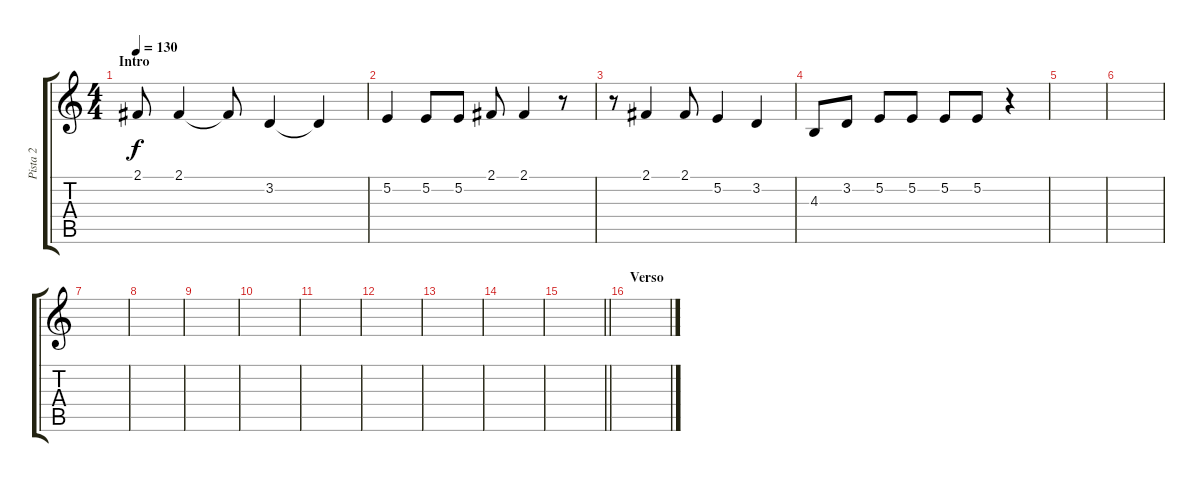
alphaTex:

\track ("Pista 2" "Pista 2") {instrument viola}
\staff {score tabs}
\tuning (E4 B3 G3 D3 A2 E2) {hide}
\ts (4 4)
\section ("" "Intro")
\tempo 130
\clef g2
\ks c
2.1.8{dy f instrument viola} 2.1.4 2.1{t}.8 3.2.4 3.2{t}.4 |
5.2.4 5.2.8 5.2.8 2.1.8 2.1.4 r.8 |
r.8 2.1.4 2.1.8 5.2.4 3.2.4 |
4.3.8 3.2.8 5.2.8 5.2.8 5.2.8 5.2.8 r.4 |
|
|
|
|
|
|
|
|
|
|
\barLineRight lightlight
|
\section ("" "Verso")
